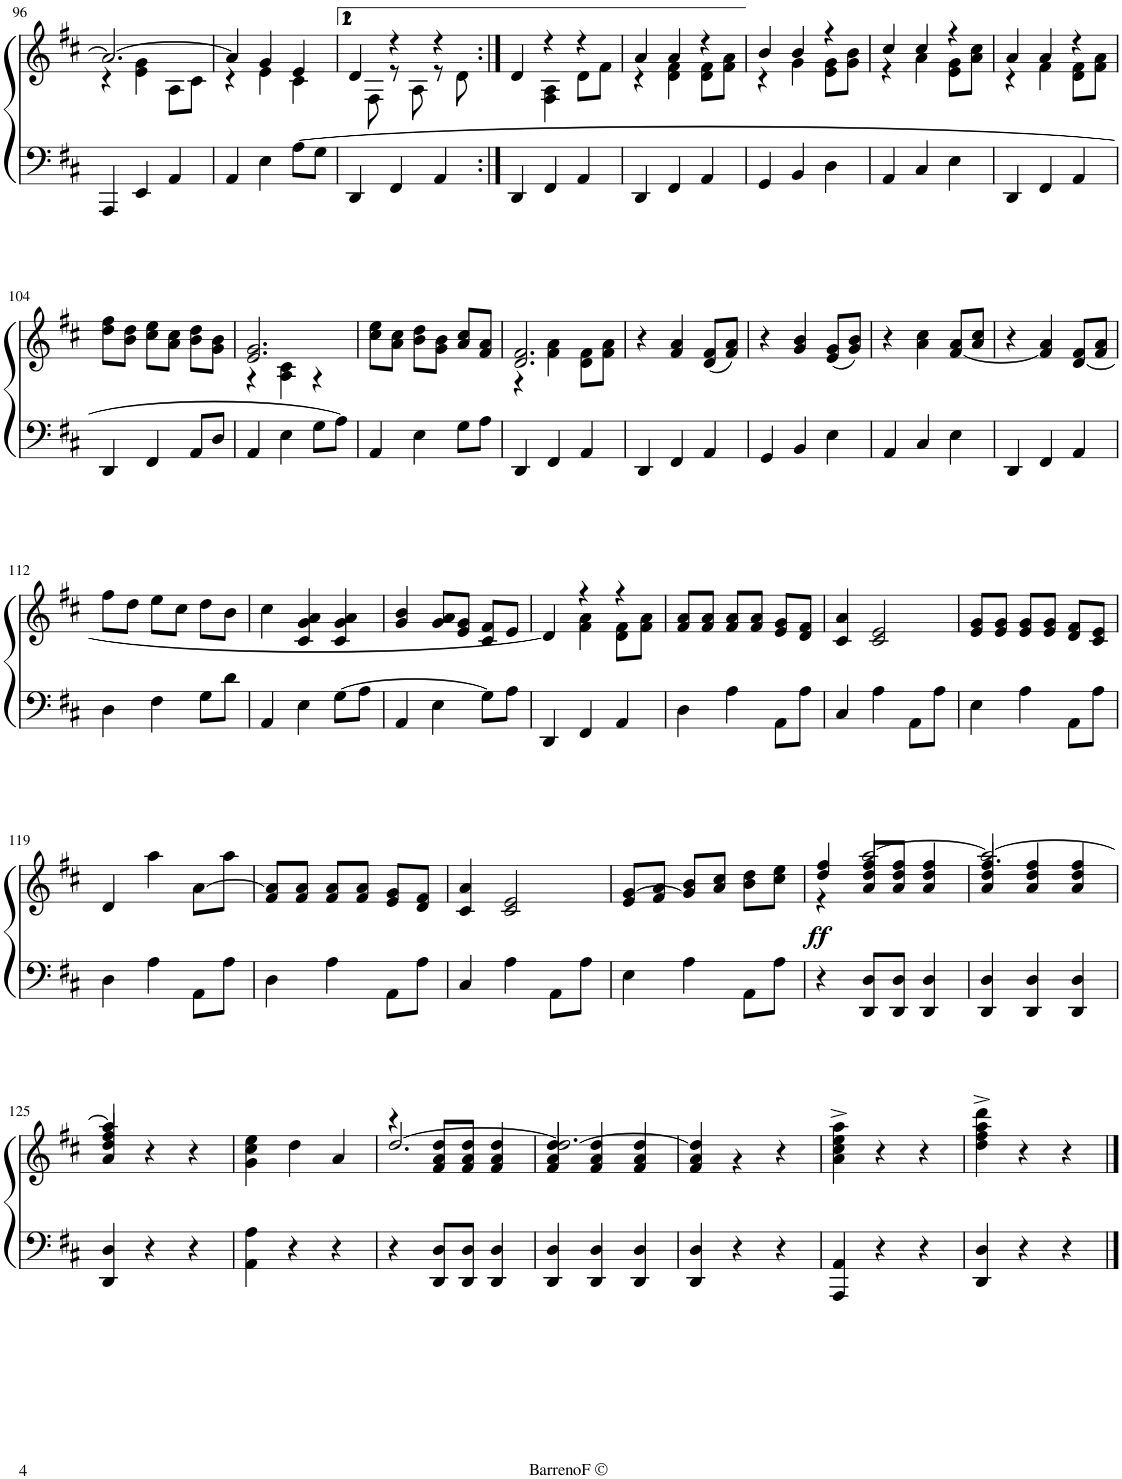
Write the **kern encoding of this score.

**kern	**kern	**dynam
*part1	*part1	*part1
*staff2	*staff1	*staff1/2
*I"Piano	*	*
*I'Pno.	*	*
!!LO:PB:g=z
*clefF4	*clefG2	*
*k[f#c#]	*k[f#c#]	*
*D:	*D:	*
*M3/4	*M3/4	*
=96	=96	=96
*	*^	*
4AAA/	2.a/_	4r	.
4EE/	.	4e\ 4g\	.
4AA/	.	8A\L	.
.	.	8c#\J	.
=97	=97	=97	=97
4AA/	4a/]	4r	.
4E\	4g/	4e\	.
[8A\L	4e/	4c#\	.
8G\J	.	.	.
=98	=98	=98	=98
4DD/	4d/	8ryy	.
.	.	8F#\	.
4FF#/	4r	8r	.
.	.	8A\	.
4AA/	4r	8r	.
.	.	8d\	.
=99:|!	=99:|!	=99:|!	=99:|!
4DD/	4d/	4ryy	.
4FF#/	4r	4F#\ 4A\	.
4AA/	4r	8d\L	.
.	.	8f#\J	.
=100	=100	=100	=100
4DD/	4a/	4r	.
4FF#/	4a/	4d\ 4f#\	.
4AA/	4r	8d\ 8f#\L	.
.	.	8f#\ 8a\J	.
=101	=101	=101	=101
4GG/	4b/	4r	.
4BB/	4b/	4g\	.
4D\	4r	8e\ 8g\L	.
.	.	8g\ 8b\J	.
=102	=102	=102	=102
4AA/	4cc#/	4r	.
4C#/	4cc#/	4a\	.
4E\	4r	8e\ 8g\L	.
.	.	8a\ 8cc#\J	.
=103	=103	=103	=103
4DD/	4a/	4r	.
4FF#/	4a/	4f#\	.
4AA/	4r	8d\ 8f#\L	.
.	.	8f#\ 8a\J	.
*	*v	*v	*
!!LO:LB:g=z
=104	=104	=104
4DD/	8dd\ 8ff#\L	.
.	8b\ 8dd\J	.
4FF#/	8cc#\ 8ee\L	.
.	8a\ 8cc#\J	.
8AA/L	8b\ 8dd\L	.
8D/J	8g\ 8b\J	.
=105	=105	=105
*	*^	*
4AA/	2.e/ 2.g/	4r	.
4E\	.	4A\ 4c#\	.
8G\L	.	4r	.
8A\J]	.	.	.
*	*v	*v	*
=106	=106	=106
4AA/	8cc#\ 8ee\L	.
.	8a\ 8cc#\J	.
4E\	8b\ 8dd\L	.
.	8g\ 8b\J	.
8G\L	8a/ 8cc#/L	.
8A\J	8f#/ 8a/J	.
=107	=107	=107
*	*^	*
4DD/	2.d/ 2.f#/	4r	.
4FF#/	.	4f#\ 4a\	.
4AA/	.	8d\ 8f#\L	.
.	.	8f#\ 8a\J	.
*	*v	*v	*
=108	=108	=108
4DD/	4r	.
4FF#/	4f#/ 4a/	.
4AA/	(8d/ 8f#/L	.
.	8f#/ 8a/J)	.
=109	=109	=109
4GG/	4r	.
4BB/	4g/ 4b/	.
4E\	(8e/ 8g/L	.
.	8g/ 8b/J)	.
=110	=110	=110
4AA/	4r	.
4C#/	4a\ 4cc#\	.
4E\	[8f#/ 8a/L	.
.	8a/ 8cc#/J	.
=111	=111	=111
4DD/	4r	.
4FF#/	4f#/] 4a/	.
4AA/	[8d/ 8f#/L	.
.	8f#/ 8a/J	.
!!LO:LB:g=z
=112	=112	=112
4D\	8ff#\L	.
.	8dd\J	.
4F#\	8ee\L	.
.	8cc#\J	.
8G\L	8dd\L	.
8d\J	8b\J	.
=113	=113	=113
4AA/	4cc#\	.
4E\	4c#/ 4g/ 4a/	.
[8G\L	4c#/ 4g/ 4a/	.
8A\J	.	.
=114	=114	=114
4AA/	4g/ 4b/	.
4E\	8g/ 8a/L	.
.	8e/ 8g/J	.
8G\L]	8c#/ 8f#/L	.
8A\J	8e/J	.
=115	=115	=115
*	*^	*
4DD/	4d/]	4ryy	.
4FF#/	4r	4f#\ 4a\	.
4AA/	4r	8d\ 8f#\L	.
.	.	8f#\ 8a\J	.
*	*v	*v	*
=116	=116	=116
4D\	8f#/ 8a/L	.
.	8f#/ 8a/J	.
4A\	8f#/ 8a/L	.
.	8f#/ 8a/J	.
8AA\L	8e/ 8g/L	.
8A\J	8d/ 8f#/J	.
=117	=117	=117
4C#/	4c#/ 4a/	.
4A\	2c#/ 2e/	.
8AA\L	.	.
8A\J	.	.
=118	=118	=118
4E\	8e/ 8g/L	.
.	8e/ 8g/J	.
4A\	8e/ 8g/L	.
.	8e/ 8g/J	.
8AA\L	8d/ 8f#/L	.
8A\J	8c#/ 8e/J	.
!!LO:LB:g=z
=119	=119	=119
4D\	4d/	.
4A\	4aa\	.
8AA\L	[8a\L	.
8A\J	8aa\J	.
=120	=120	=120
4D\	8f#/ 8a/]L	.
.	8f#/ 8a/J	.
4A\	8f#/ 8a/L	.
.	8f#/ 8a/J	.
8AA\L	8e/ 8g/L	.
8A\J	8d/ 8f#/J	.
=121	=121	=121
4C#/	4c#/ 4a/	.
4A\	2c#/ 2e/	.
8AA\L	.	.
8A\J	.	.
=122	=122	=122
4E\	8e/ [8g/L	.
.	8f#/ 8a/J	.
4A\	8g/] 8b/L	.
.	8a/ 8cc#/J	.
8AA\L	8b\ 8dd\L	.
8A\J	8cc#\ 8ee\J	.
=123	=123	=123
*	*^	*
!	!	!	!LO:DY:b
4r	4dd/ 4ff#/	4r	ff
8DD/ 8D/L	8a/ 8dd/ 8ff#/L	[2aa/	.
8DD/ 8D/J	8a/ 8dd/ 8ff#/J	.	.
4DD/ 4D/	4a/ 4dd/ 4ff#/	.	.
=124	=124	=124	=124
4DD/ 4D/	4a/ 4dd/ 4ff#/	2.aa/_	.
4DD/ 4D/	4a/ 4dd/ 4ff#/	.	.
4DD/ 4D/	4a/ 4dd/ 4ff#/	.	.
!!LO:LB:g=z	!!
=125	=125	=125	=125
4DD/ 4D/	4a/ 4dd/ 4ff#/	4aa/]	.
4r	4r	4ryy	.
4r	4r	4ryy	.
*	*v	*v	*
=126	=126	=126
4AA\ 4A\	4g\ 4cc#\ 4ee\	.
4r	4dd\	.
4r	4a/	.
=127	=127	=127
*	*^	*
4r	4r	[2.dd/	.
8DD/ 8D/L	8f#/ 8a/ 8dd/L	.	.
8DD/ 8D/J	8f#/ 8a/ 8dd/J	.	.
4DD/ 4D/	4f#/ 4a/ 4dd/	.	.
=128	=128	=128	=128
4DD/ 4D/	4f#/ 4a/ 4dd/	2.dd/_	.
4DD/ 4D/	4f#/ 4a/ 4dd/	.	.
4DD/ 4D/	4f#/ 4a/ 4dd/	.	.
=129	=129	=129	=129
4DD/ 4D/	4f#/ 4a/ 4dd/]	4ryy	.
4r	4ryy	4r	.
4r	4r	4ryy	.
*	*v	*v	*
=130	=130	=130
4AAA/ 4AA/	4a\^ 4cc#\^ 4ee\^ 4aa\^	.
4r	4r	.
4r	4r	.
=131	=131	=131
4DD/ 4D/	4dd\^ 4ff#\^ 4aa\^ 4ddd\^	.
4r	4r	.
4r	4r	.
==	==	==
*-	*-	*-
